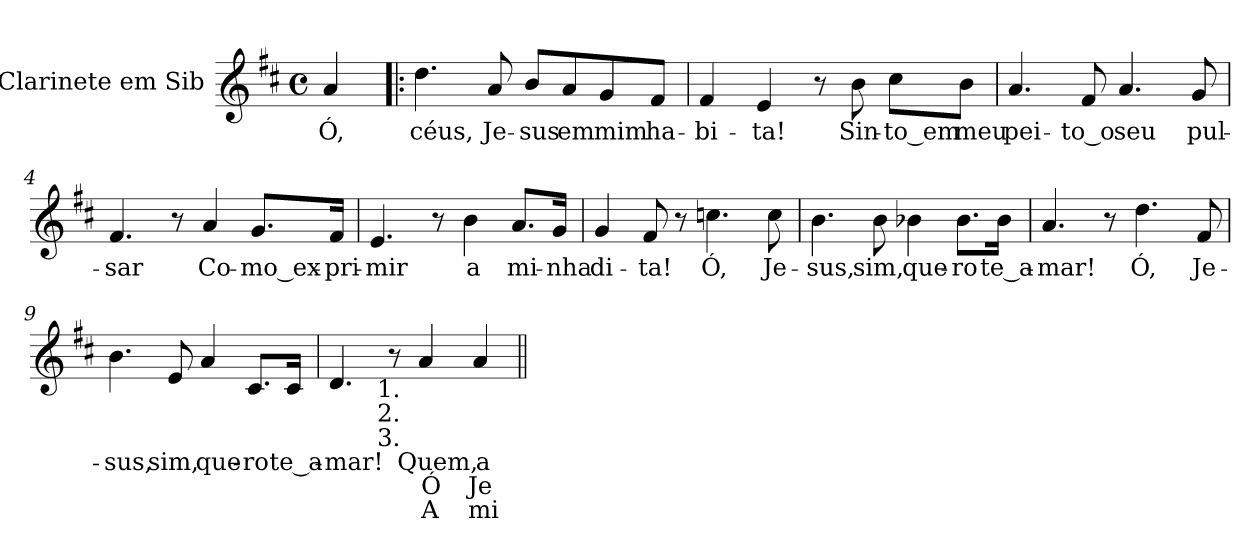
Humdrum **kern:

**kern	**text	**text	**text
*part1	*part1	*part1	*part1
*staff1	*staff1	*staff1	*staff1
*I"Clarinete em Sib	*	*	*
*I'Cl.	*	*	*
!!LO:PB:g=z
*clefG2	*	*	*
*ITrd1c2	*	*	*
*k[]	*	*	*
*C:	*	*	*
*M4/4	*	*	*
*met(c)	*	*	*
*MM64	*	*	*
=	=	=	=
!	!LO:LY:b:color=#000000	!	!
4gi/	Ó,	.	.
=1!|:	=1!|:	=1!|:	=1!|:
!	!LO:LY:b:color=#000000	!	!
4.cci\	céus,	.	.
!	!LO:LY:b:color=#000000	!	!
8gi/	Je-	.	.
!	!LO:LY:b:color=#000000	!	!
8ai/L	-sus	.	.
!	!LO:LY:b:color=#000000	!	!
8gi/	em	.	.
!	!LO:LY:b:color=#000000	!	!
8fi/	mim	.	.
!	!LO:LY:b:color=#000000	!	!
8ei/J	ha-	.	.
=2	=2	=2	=2
!	!LO:LY:b:color=#000000	!	!
4ei/	-bi-	.	.
!	!LO:LY:b:color=#000000	!	!
4di/	-ta!	.	.
8r	.	.	.
!	!LO:LY:b:color=#000000	!	!
8ai\	Sin-	.	.
!	!LO:LY:b:color=#000000	!	!
8bi\L	-to_em	.	.
!	!LO:LY:b:color=#000000	!	!
8ai\J	meu	.	.
=3	=3	=3	=3
!	!LO:LY:b:color=#000000	!	!
4.gi/	pei-	.	.
!	!LO:LY:b:color=#000000	!	!
8ei/	-to_o	.	.
!	!LO:LY:b:color=#000000	!	!
4.gi/	seu	.	.
!	!LO:LY:b:color=#000000	!	!
8fi/	pul-	.	.
=4	=4	=4	=4
!	!LO:LY:b:color=#000000	!	!
4.ei/	-sar	.	.
8r	.	.	.
!	!LO:LY:b:color=#000000	!	!
4gi/	Co-	.	.
!	!LO:LY:b:color=#000000	!	!
8.fi/L	-mo_ex-	.	.
!	!LO:LY:b:color=#000000	!	!
16ei/Jk	-pri-	.	.
!!LO:LB:g=z
=5	=5	=5	=5
!	!LO:LY:b:color=#000000	!	!
4.di/	-mir	.	.
8r	.	.	.
!	!LO:LY:b:color=#000000	!	!
4ai\	a	.	.
!	!LO:LY:b:color=#000000	!	!
8.gi/L	mi-	.	.
!	!LO:LY:b:color=#000000	!	!
16fi/Jk	-nha	.	.
=6	=6	=6	=6
!	!LO:LY:b:color=#000000	!	!
4fi/	di-	.	.
!	!LO:LY:b:color=#000000	!	!
8ei/	-ta!	.	.
8r	.	.	.
!	!LO:LY:b:color=#000000	!	!
4.b-Xi\	Ó,	.	.
!	!LO:LY:b:color=#000000	!	!
8b-i\	Je-	.	.
=7	=7	=7	=7
!	!LO:LY:b:color=#000000	!	!
4.ai\	-sus,	.	.
!	!LO:LY:b:color=#000000	!	!
8ai\	sim,	.	.
!	!LO:LY:b:color=#000000	!	!
4a-Xi\	que-	.	.
!	!LO:LY:b:color=#000000	!	!
8.a-i\L	-ro	.	.
!	!LO:LY:b:color=#000000	!	!
16a-i\Jk	te_a-	.	.
=8	=8	=8	=8
!	!LO:LY:b:color=#000000	!	!
4.gi/	-mar!	.	.
8r	.	.	.
!	!LO:LY:b:color=#000000	!	!
4.cci\	Ó,	.	.
!	!LO:LY:b:color=#000000	!	!
8ei/	Je-	.	.
=9	=9	=9	=9
!	!LO:LY:b:color=#000000	!	!
4.ai\	-sus,	.	.
!	!LO:LY:b:color=#000000	!	!
8di/	sim,	.	.
!	!LO:LY:b:color=#000000	!	!
4gi/	que-	.	.
!	!LO:LY:b:color=#000000	!	!
8.Bi/L	-ro	.	.
!	!LO:LY:b:color=#000000	!	!
16Bi/Jk	te_a-	.	.
!!LO:LB:g=z
=10	=10	=10	=10
!	!LO:LY:b:color=#000000	!	!
4.ci/	-mar!	.	.
!LO:TX:b:cj:t=1.	!	!	!
!LO:TX:b:cj:t=2.	!	!	!
!LO:TX:b:cj:t=3.	!	!	!
8r	.	.	.
!	!LO:LY:b:color=#000000	!LO:LY:b:color=#000000	!LO:LY:b:color=#000000
4gi/	Quem,	Ó	A
!	!LO:LY:b:color=#000000	!LO:LY:b:color=#000000	!LO:LY:b:color=#000000
4gi/	a-	Je-	mi-
=||	=||	=||	=||
*-	*-	*-	*-
